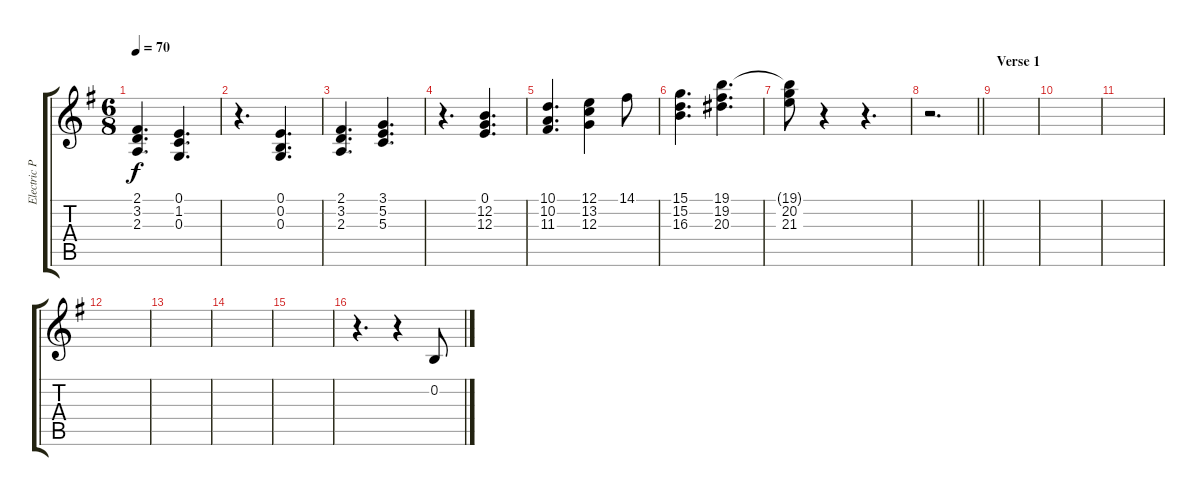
\track ("Electric Piano (Staff 1)" "Electric P") {instrument acousticgrandpiano}
\staff {score tabs}
\tuning (E4 B3 G3 D3 A2 E2) {hide}
\ts (6 8)
\tempo 70
\clef g2
\ks g
(2.1 3.2 2.3).4{d dy f} (0.1 1.2 0.3).4{d} |
r.4{d} (0.1 0.2 0.3).4{d} |
(2.1 3.2 2.3).4{d} (3.1 5.2 5.3).4{d} |
r.4{d} (0.1 12.2 12.3).4{d} |
(10.1 10.2 11.3).4{d} (12.1 13.2 12.3).4 14.1.8 |
(15.1 15.2 16.3).4{d} (19.1 19.2 20.3).4{d} |
(19.1{t} 20.2 21.3).8 r.4 r.4{d} |
\barLineRight lightlight
r.2{d} |
\section ("" "Verse 1")
|
|
|
|
|
|
|
r.4{d} r.4 0.2.8
